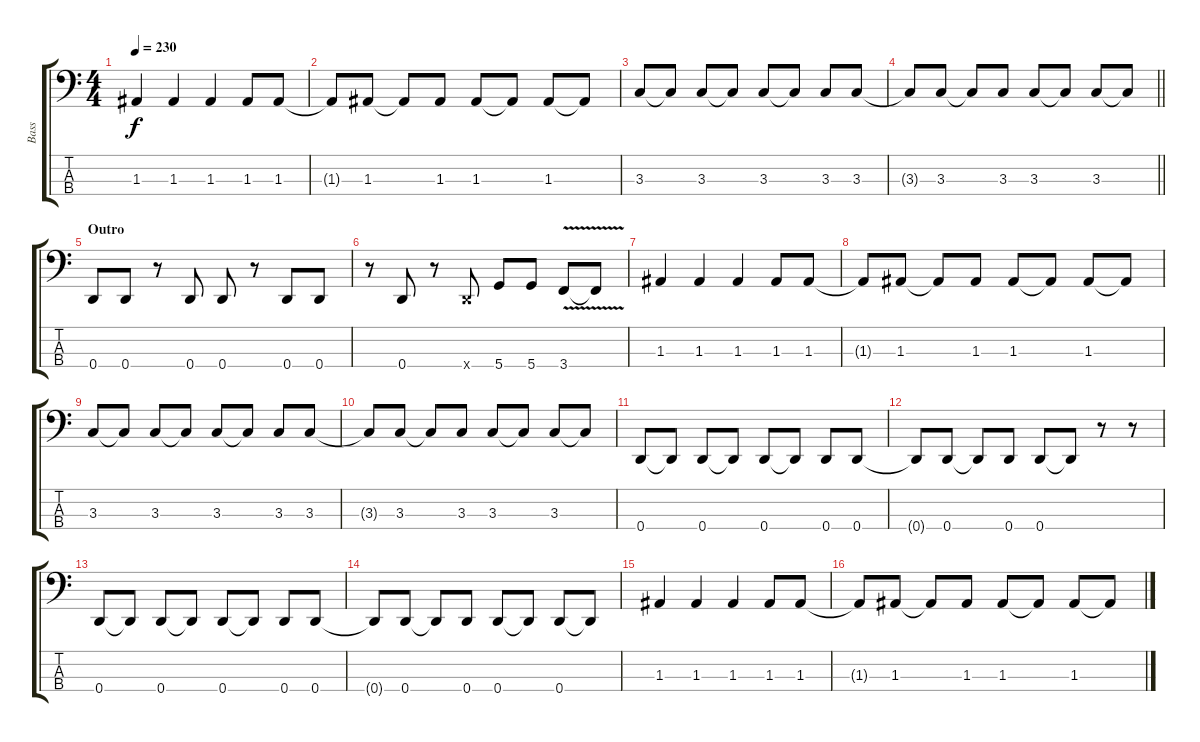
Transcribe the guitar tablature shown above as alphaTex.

\track ("Bass" "Bass") {instrument electricbassfinger}
\staff {score tabs}
\tuning (G2 D2 A1 D1) {hide}
\ts (4 4)
\tempo 230
\clef f4
\ks c
1.3.4{dy f} 1.3.4 1.3.4 1.3.8 1.3.8 |
1.3{t}.8 1.3.8 1.3{t}.8 1.3.8 1.3.8 1.3{t}.8 1.3.8 1.3{t}.8 |
3.3.8 3.3{t}.8 3.3.8 3.3{t}.8 3.3.8 3.3{t}.8 3.3.8 3.3.8 |
\barLineRight lightlight
3.3{t}.8 3.3.8 3.3{t}.8 3.3.8 3.3.8 3.3{t}.8 3.3.8 3.3{t}.8 |
\section ("" "Outro")
0.4.8 0.4.8 r.8 0.4.8 0.4.8 r.8 0.4.8 0.4.8 |
r.8 0.4.8 r.8 0.4{x}.8 5.4.8 5.4.8 3.4{v}.8 3.4{t}.8 |
1.3.4 1.3.4 1.3.4 1.3.8 1.3.8 |
1.3{t}.8 1.3.8 1.3{t}.8 1.3.8 1.3.8 1.3{t}.8 1.3.8 1.3{t}.8 |
3.3.8 3.3{t}.8 3.3.8 3.3{t}.8 3.3.8 3.3{t}.8 3.3.8 3.3.8 |
3.3{t}.8 3.3.8 3.3{t}.8 3.3.8 3.3.8 3.3{t}.8 3.3.8 3.3{t}.8 |
0.4.8 0.4{t}.8 0.4.8 0.4{t}.8 0.4.8 0.4{t}.8 0.4.8 0.4.8 |
0.4{t}.8 0.4.8 0.4{t}.8 0.4.8 0.4.8 0.4{t}.8 r.8 r.8 |
0.4.8 0.4{t}.8 0.4.8 0.4{t}.8 0.4.8 0.4{t}.8 0.4.8 0.4.8 |
0.4{t}.8 0.4.8 0.4{t}.8 0.4.8 0.4.8 0.4{t}.8 0.4.8 0.4{t}.8 |
1.3.4 1.3.4 1.3.4 1.3.8 1.3.8 |
1.3{t}.8 1.3.8 1.3{t}.8 1.3.8 1.3.8 1.3{t}.8 1.3.8 1.3{t}.8
